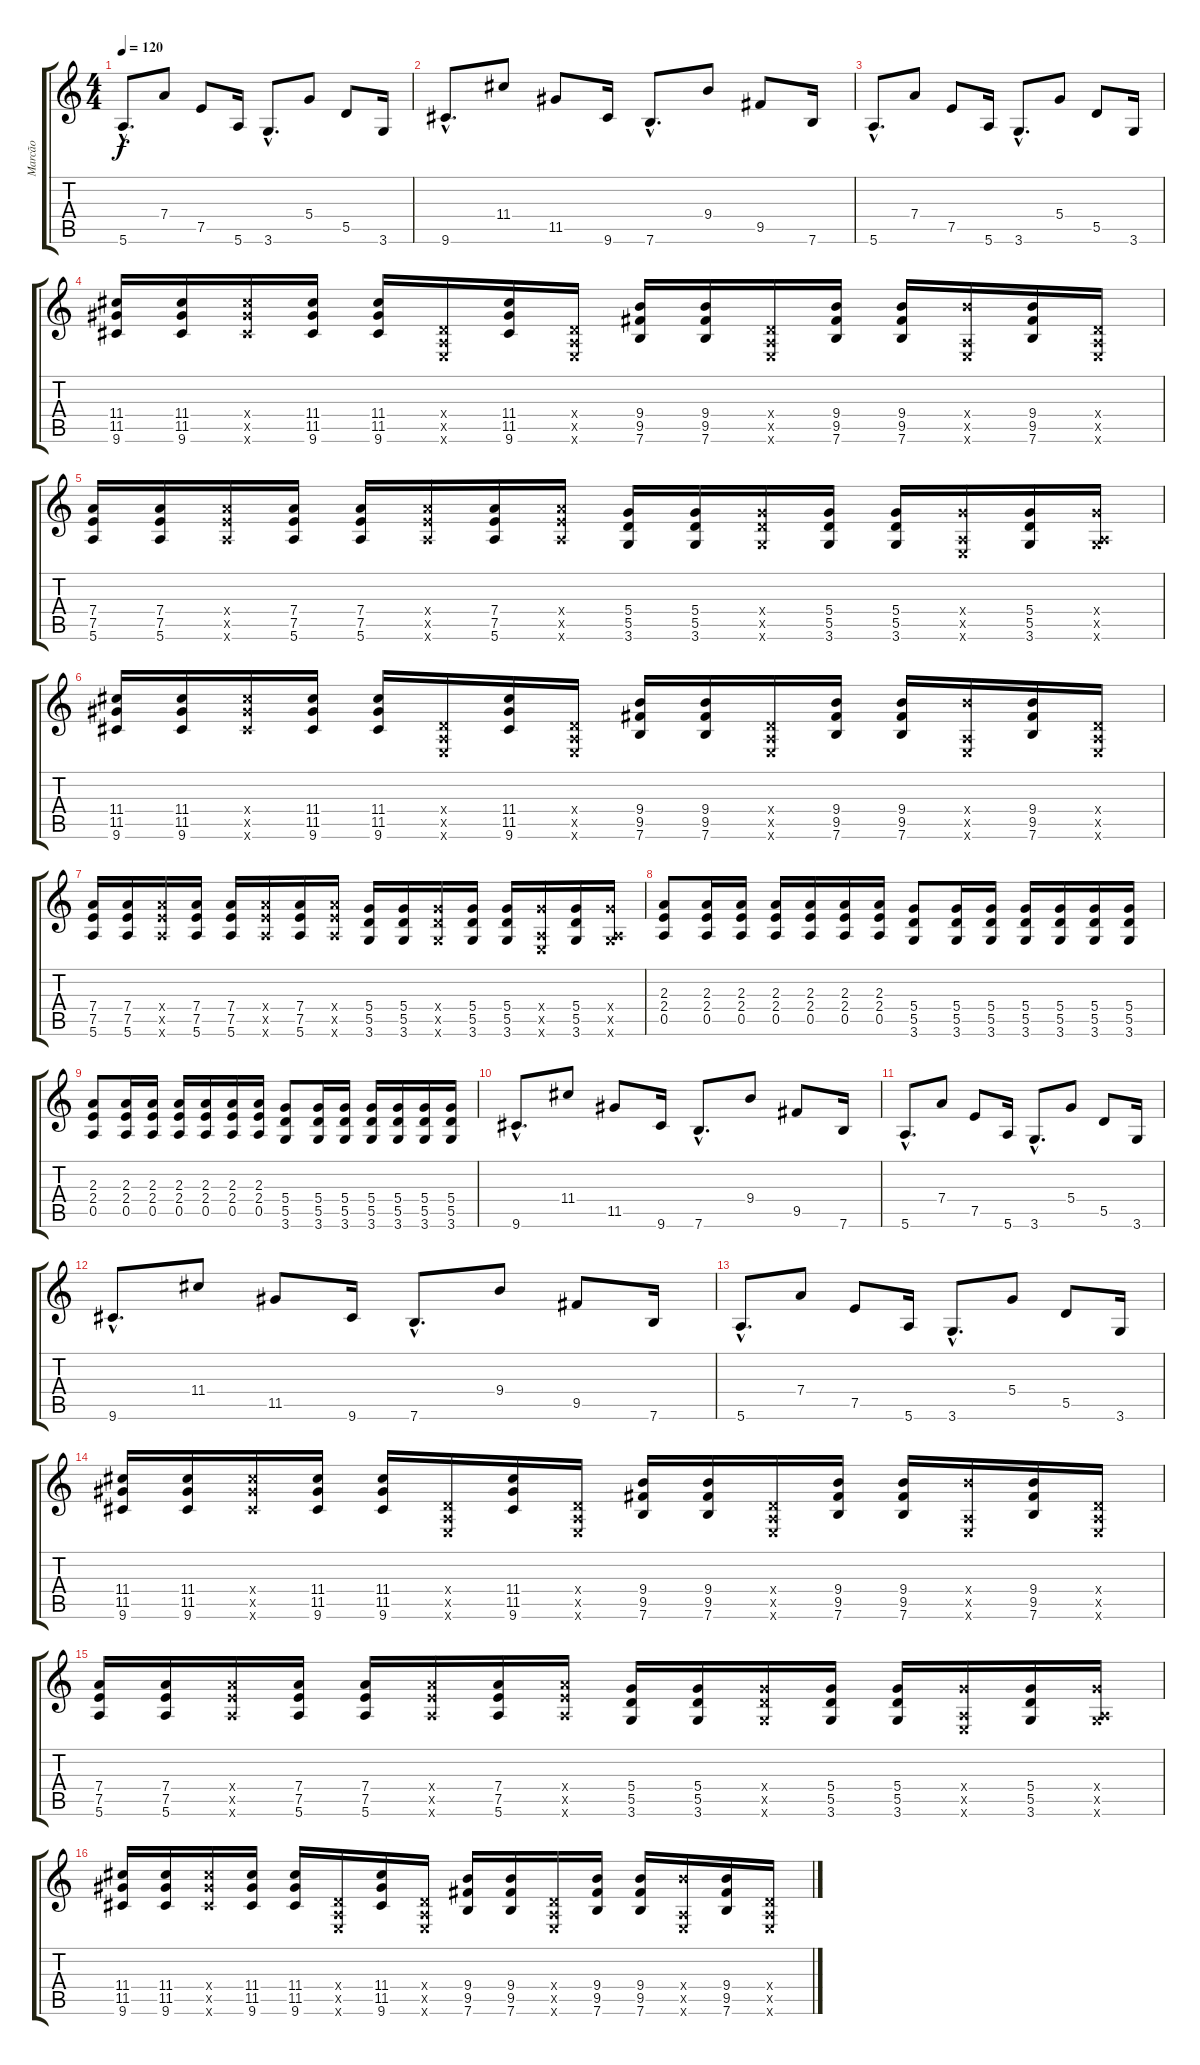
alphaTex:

\track ("Marcão" "Marcão") {instrument overdrivenguitar}
\staff {score tabs}
\tuning (E4 B3 G3 D3 A2 E2) {hide}
\ts (4 4)
\tempo 120
\clef g2
\ks c
5.6{hac}.8{d dy f} 7.4.8 7.5.8 5.6.16 3.6{hac}.8{d} 5.4.8 5.5.8 3.6.16 |
9.6{hac}.8{d} 11.4.8 11.5.8 9.6.16 7.6{hac}.8{d} 9.4.8 9.5.8 7.6.16 |
5.6{hac}.8{d} 7.4.8 7.5.8 5.6.16 3.6{hac}.8{d} 5.4.8 5.5.8 3.6.16 |
(11.4 11.5 9.6).16 (11.4 11.5 9.6).16 (11.4{x} 11.5{x} 9.6{x}).16 (11.4 11.5 9.6).16 (11.4 11.5 9.6).16 (0.4{x} 0.5{x} 0.6{x}).16 (11.4 11.5 9.6).16 (0.4{x} 0.5{x} 0.6{x}).16 (9.4 9.5 7.6).16 (9.4 9.5 7.6).16 (0.4{x} 0.5{x} 0.6{x}).16 (9.4 9.5 7.6).16 (9.4 9.5 7.6).16 (9.4{x} 0.5{x} 0.6{x}).16 (9.4 9.5 7.6).16 (0.4{x} 0.5{x} 0.6{x}).16 |
(7.4 7.5 5.6).16 (7.4 7.5 5.6).16 (7.4{x} 7.5{x} 5.6{x}).16 (7.4 7.5 5.6).16 (7.4 7.5 5.6).16 (7.4{x} 7.5{x} 5.6{x}).16 (7.4 7.5 5.6).16 (7.4{x} 7.5{x} 5.6{x}).16 (5.4 5.5 3.6).16 (5.4 5.5 3.6).16 (5.4{x} 5.5{x} 3.6{x}).16 (5.4 5.5 3.6).16 (5.4 5.5 3.6).16 (5.4{x} 0.5{x} 0.6{x}).16 (5.4 5.5 3.6).16 (5.4{x} 0.5{x} 3.6{x}).16 |
(11.4 11.5 9.6).16 (11.4 11.5 9.6).16 (11.4{x} 11.5{x} 9.6{x}).16 (11.4 11.5 9.6).16 (11.4 11.5 9.6).16 (0.4{x} 0.5{x} 0.6{x}).16 (11.4 11.5 9.6).16 (0.4{x} 0.5{x} 0.6{x}).16 (9.4 9.5 7.6).16 (9.4 9.5 7.6).16 (0.4{x} 0.5{x} 0.6{x}).16 (9.4 9.5 7.6).16 (9.4 9.5 7.6).16 (9.4{x} 0.5{x} 0.6{x}).16 (9.4 9.5 7.6).16 (0.4{x} 0.5{x} 0.6{x}).16 |
(7.4 7.5 5.6).16 (7.4 7.5 5.6).16 (7.4{x} 7.5{x} 5.6{x}).16 (7.4 7.5 5.6).16 (7.4 7.5 5.6).16 (7.4{x} 7.5{x} 5.6{x}).16 (7.4 7.5 5.6).16 (7.4{x} 7.5{x} 5.6{x}).16 (5.4 5.5 3.6).16 (5.4 5.5 3.6).16 (5.4{x} 5.5{x} 3.6{x}).16 (5.4 5.5 3.6).16 (5.4 5.5 3.6).16 (5.4{x} 0.5{x} 0.6{x}).16 (5.4 5.5 3.6).16 (5.4{x} 0.5{x} 3.6{x}).16 |
(2.3 2.4 0.5).8 (2.3 2.4 0.5).16 (2.3 2.4 0.5).16 (2.3 2.4 0.5).16 (2.3 2.4 0.5).16 (2.3 2.4 0.5).16 (2.3 2.4 0.5).16 (5.4 5.5 3.6).8 (5.4 5.5 3.6).16 (5.4 5.5 3.6).16 (5.4 5.5 3.6).16 (5.4 5.5 3.6).16 (5.4 5.5 3.6).16 (5.4 5.5 3.6).16 |
(2.3 2.4 0.5).8 (2.3 2.4 0.5).16 (2.3 2.4 0.5).16 (2.3 2.4 0.5).16 (2.3 2.4 0.5).16 (2.3 2.4 0.5).16 (2.3 2.4 0.5).16 (5.4 5.5 3.6).8 (5.4 5.5 3.6).16 (5.4 5.5 3.6).16 (5.4 5.5 3.6).16 (5.4 5.5 3.6).16 (5.4 5.5 3.6).16 (5.4 5.5 3.6).16 |
9.6{hac}.8{d} 11.4.8 11.5.8 9.6.16 7.6{hac}.8{d} 9.4.8 9.5.8 7.6.16 |
5.6{hac}.8{d} 7.4.8 7.5.8 5.6.16 3.6{hac}.8{d} 5.4.8 5.5.8 3.6.16 |
9.6{hac}.8{d} 11.4.8 11.5.8 9.6.16 7.6{hac}.8{d} 9.4.8 9.5.8 7.6.16 |
5.6{hac}.8{d} 7.4.8 7.5.8 5.6.16 3.6{hac}.8{d} 5.4.8 5.5.8 3.6.16 |
(11.4 11.5 9.6).16 (11.4 11.5 9.6).16 (11.4{x} 11.5{x} 9.6{x}).16 (11.4 11.5 9.6).16 (11.4 11.5 9.6).16 (0.4{x} 0.5{x} 0.6{x}).16 (11.4 11.5 9.6).16 (0.4{x} 0.5{x} 0.6{x}).16 (9.4 9.5 7.6).16 (9.4 9.5 7.6).16 (0.4{x} 0.5{x} 0.6{x}).16 (9.4 9.5 7.6).16 (9.4 9.5 7.6).16 (9.4{x} 0.5{x} 0.6{x}).16 (9.4 9.5 7.6).16 (0.4{x} 0.5{x} 0.6{x}).16 |
(7.4 7.5 5.6).16 (7.4 7.5 5.6).16 (7.4{x} 7.5{x} 5.6{x}).16 (7.4 7.5 5.6).16 (7.4 7.5 5.6).16 (7.4{x} 7.5{x} 5.6{x}).16 (7.4 7.5 5.6).16 (7.4{x} 7.5{x} 5.6{x}).16 (5.4 5.5 3.6).16 (5.4 5.5 3.6).16 (5.4{x} 5.5{x} 3.6{x}).16 (5.4 5.5 3.6).16 (5.4 5.5 3.6).16 (5.4{x} 0.5{x} 0.6{x}).16 (5.4 5.5 3.6).16 (5.4{x} 0.5{x} 3.6{x}).16 |
(11.4 11.5 9.6).16 (11.4 11.5 9.6).16 (11.4{x} 11.5{x} 9.6{x}).16 (11.4 11.5 9.6).16 (11.4 11.5 9.6).16 (0.4{x} 0.5{x} 0.6{x}).16 (11.4 11.5 9.6).16 (0.4{x} 0.5{x} 0.6{x}).16 (9.4 9.5 7.6).16 (9.4 9.5 7.6).16 (0.4{x} 0.5{x} 0.6{x}).16 (9.4 9.5 7.6).16 (9.4 9.5 7.6).16 (9.4{x} 0.5{x} 0.6{x}).16 (9.4 9.5 7.6).16 (0.4{x} 0.5{x} 0.6{x}).16
